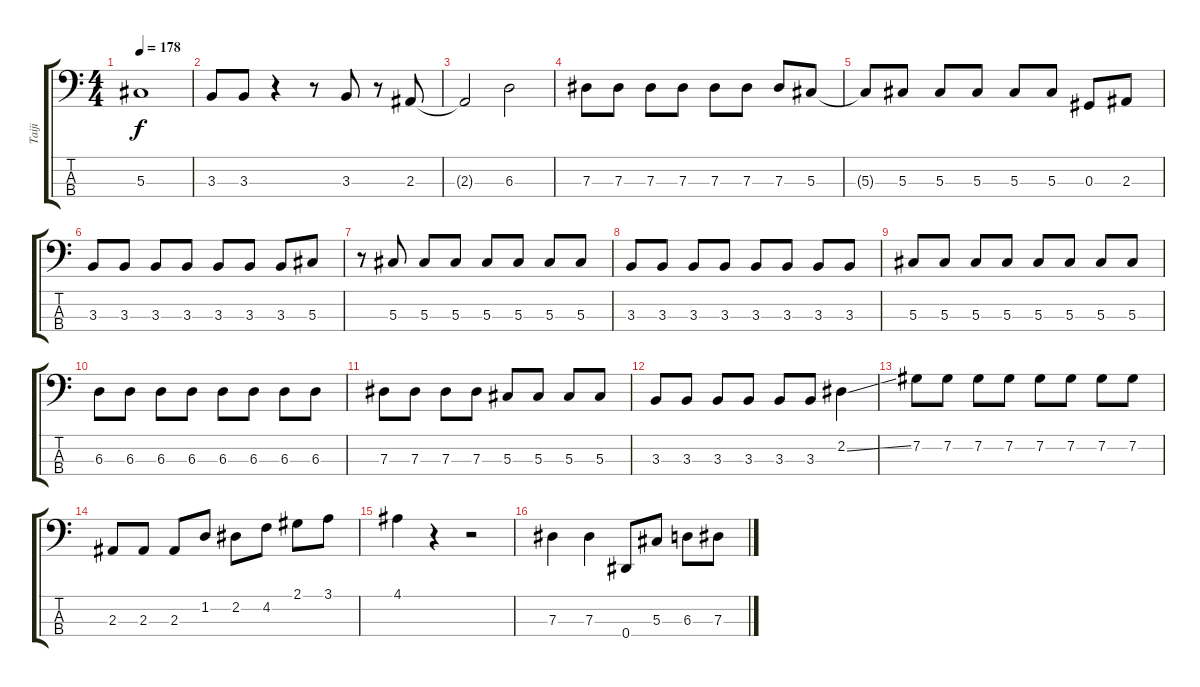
\track ("Taiji" "Taiji") {instrument electricbasspick}
\staff {score tabs}
\tuning (Gb2 Db2 Ab1 Eb1) {hide}
\ts (4 4)
\tempo 178
\clef f4
\ks c
5.3{t}.1{dy f} |
3.3.8 3.3.8 r.4 r.8 3.3.8 r.8 2.3.8 |
2.3{t}.2 6.3.2 |
7.3.8 7.3.8 7.3.8 7.3.8 7.3.8 7.3.8 7.3.8 5.3.8 |
5.3{t}.8 5.3.8 5.3.8 5.3.8 5.3.8 5.3.8 0.3.8 2.3.8 |
3.3.8 3.3.8 3.3.8 3.3.8 3.3.8 3.3.8 3.3.8 5.3.8 |
r.8 5.3.8 5.3.8 5.3.8 5.3.8 5.3.8 5.3.8 5.3.8 |
3.3.8 3.3.8 3.3.8 3.3.8 3.3.8 3.3.8 3.3.8 3.3.8 |
5.3.8 5.3.8 5.3.8 5.3.8 5.3.8 5.3.8 5.3.8 5.3.8 |
6.3.8 6.3.8 6.3.8 6.3.8 6.3.8 6.3.8 6.3.8 6.3.8 |
7.3.8 7.3.8 7.3.8 7.3.8 5.3.8 5.3.8 5.3.8 5.3.8 |
3.3.8 3.3.8 3.3.8 3.3.8 3.3.8 3.3.8 2.2{ss}.4 |
7.2.8 7.2.8 7.2.8 7.2.8 7.2.8 7.2.8 7.2.8 7.2.8 |
2.3.8 2.3.8 2.3.8 1.2.8 2.2.8 4.2.8 2.1.8 3.1.8 |
4.1.4 r.4 r.2 |
7.3.4 7.3.4 0.4.8 5.3.8 6.3.8 7.3.8
